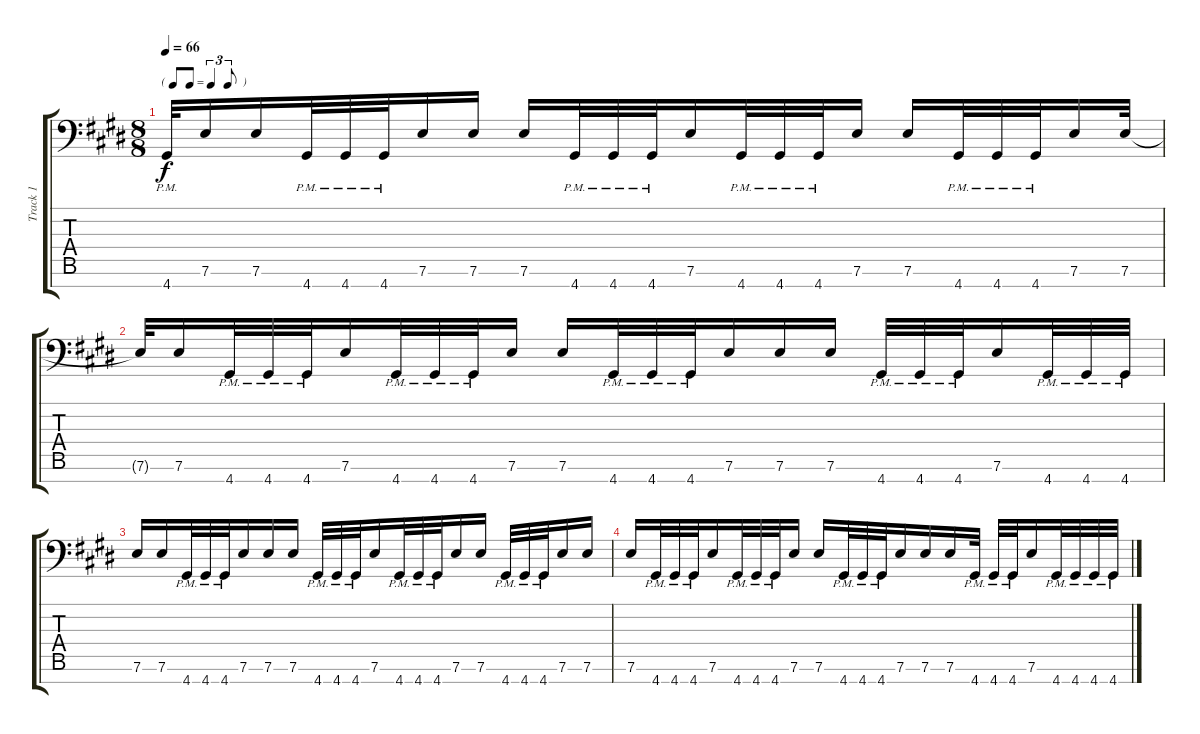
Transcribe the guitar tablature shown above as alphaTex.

\track ("Track 1" "Track 1") {instrument overdrivenguitar}
\staff {score tabs}
\tuning (B3 G3 D3 A2 E2 A1 E1) {hide}
\ts (8 8)
\tf triplet8th
\tempo 66
\clef f4
\ks c#minor
4.7{pm}.32{dy f} 7.6.16 7.6.16 4.7{pm}.32 4.7{pm}.32 4.7{pm}.32 7.6.16 7.6.16 7.6.16 4.7{pm}.32 4.7{pm}.32 4.7{pm}.32 7.6.16 4.7{pm}.32 4.7{pm}.32 4.7{pm}.32 7.6.16 7.6.16 4.7{pm}.32 4.7{pm}.32 4.7{pm}.32 7.6.16 7.6.32 |
7.6{t}.32 7.6.16 4.7{pm}.32 4.7{pm}.32 4.7{pm}.32 7.6.16 4.7{pm}.32 4.7{pm}.32 4.7{pm}.32 7.6.16 7.6.16 4.7{pm}.32 4.7{pm}.32 4.7{pm}.32 7.6.16 7.6.16 7.6.16 4.7{pm}.32 4.7{pm}.32 4.7{pm}.32 7.6.16 4.7{pm}.32 4.7{pm}.32 4.7{pm}.32 |
7.6.16 7.6.16 4.7{pm}.32 4.7{pm}.32 4.7{pm}.32 7.6.16 7.6.16 7.6.16 4.7{pm}.32 4.7{pm}.32 4.7{pm}.32 7.6.16 4.7{pm}.32 4.7{pm}.32 4.7{pm}.32 7.6.16 7.6.16 4.7{pm}.32 4.7{pm}.32 4.7{pm}.32 7.6.16 7.6.16 |
7.6.16 4.7{pm}.32 4.7{pm}.32 4.7{pm}.32 7.6.16 4.7{pm}.32 4.7{pm}.32 4.7{pm}.32 7.6.16 7.6.16 4.7{pm}.32 4.7{pm}.32 4.7{pm}.32 7.6.16 7.6.16 7.6.16 4.7{pm}.32 4.7{pm}.32 4.7{pm}.32 7.6.16 4.7{pm}.32 4.7{pm}.32 4.7{pm}.32 4.7{pm}.32
